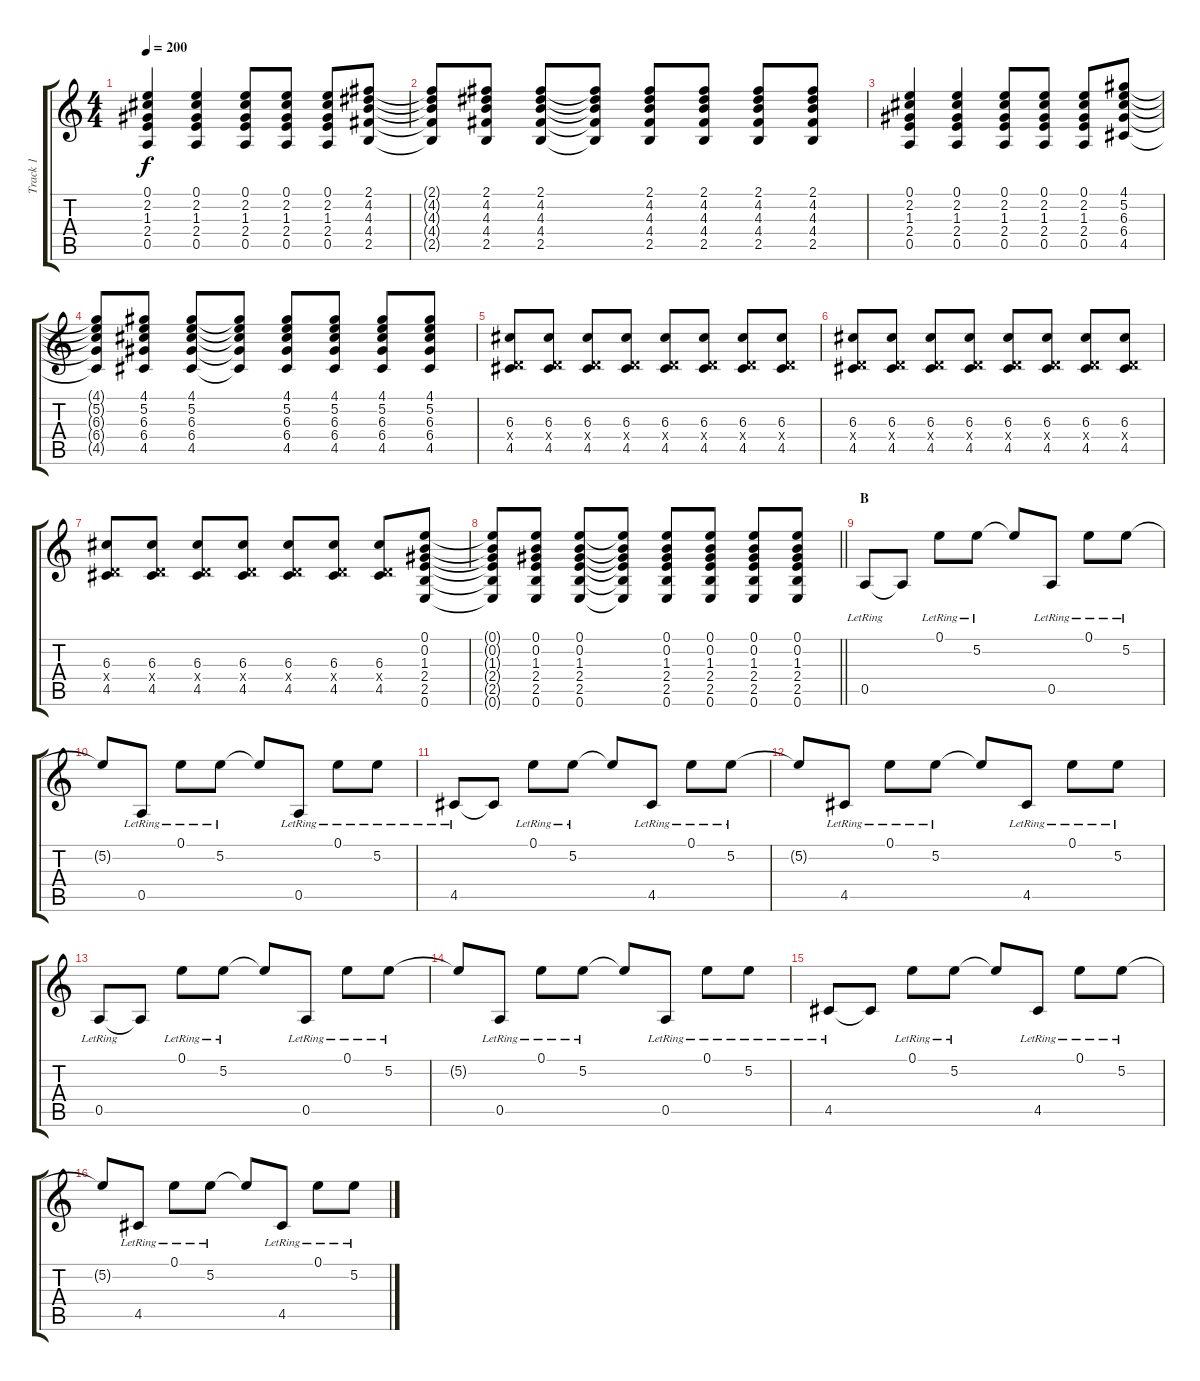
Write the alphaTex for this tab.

\track ("Track 1" "Track 1") {instrument overdrivenguitar}
\staff {score tabs}
\tuning (E4 B3 G3 D3 A2 E2) {hide}
\ts (4 4)
\tempo 200
\clef g2
\ks c
(0.1 2.2 1.3 2.4 0.5).4{dy f} (0.1 2.2 1.3 2.4 0.5).4 (0.1 2.2 1.3 2.4 0.5).8 (0.1 2.2 1.3 2.4 0.5).8 (0.1 2.2 1.3 2.4 0.5).8 (2.1 4.2 4.3 4.4 2.5).8 |
(2.1{t} 4.2{t} 4.3{t} 4.4{t} 2.5{t}).8 (2.1 4.2 4.3 4.4 2.5).8 (2.1 4.2 4.3 4.4 2.5).8 (2.1{t} 4.2{t} 4.3{t} 4.4{t} 2.5{t}).8 (2.1 4.2 4.3 4.4 2.5).8 (2.1 4.2 4.3 4.4 2.5).8 (2.1 4.2 4.3 4.4 2.5).8 (2.1 4.2 4.3 4.4 2.5).8 |
(0.1 2.2 1.3 2.4 0.5).4 (0.1 2.2 1.3 2.4 0.5).4 (0.1 2.2 1.3 2.4 0.5).8 (0.1 2.2 1.3 2.4 0.5).8 (0.1 2.2 1.3 2.4 0.5).8 (4.1 5.2 6.3 6.4 4.5).8 |
(4.1{t} 5.2{t} 6.3{t} 6.4{t} 4.5{t}).8 (4.1 5.2 6.3 6.4 4.5).8 (4.1 5.2 6.3 6.4 4.5).8 (4.1{t} 5.2{t} 6.3{t} 6.4{t} 4.5{t}).8 (4.1 5.2 6.3 6.4 4.5).8 (4.1 5.2 6.3 6.4 4.5).8 (4.1 5.2 6.3 6.4 4.5).8 (4.1 5.2 6.3 6.4 4.5).8 |
(6.3 0.4{x} 4.5).8 (6.3 0.4{x} 4.5).8 (6.3 0.4{x} 4.5).8 (6.3 0.4{x} 4.5).8 (6.3 0.4{x} 4.5).8 (6.3 0.4{x} 4.5).8 (6.3 0.4{x} 4.5).8 (6.3 0.4{x} 4.5).8 |
(6.3 0.4{x} 4.5).8 (6.3 0.4{x} 4.5).8 (6.3 0.4{x} 4.5).8 (6.3 0.4{x} 4.5).8 (6.3 0.4{x} 4.5).8 (6.3 0.4{x} 4.5).8 (6.3 0.4{x} 4.5).8 (6.3 0.4{x} 4.5).8 |
(6.3 0.4{x} 4.5).8 (6.3 0.4{x} 4.5).8 (6.3 0.4{x} 4.5).8 (6.3 0.4{x} 4.5).8 (6.3 0.4{x} 4.5).8 (6.3 0.4{x} 4.5).8 (6.3 0.4{x} 4.5).8 (0.1 0.2 1.3 2.4 2.5 0.6).8 |
\barLineRight lightlight
(0.1{t} 0.2{t} 1.3{t} 2.4{t} 2.5{t} 0.6{t}).8 (0.1 0.2 1.3 2.4 2.5 0.6).8 (0.1 0.2 1.3 2.4 2.5 0.6).8 (0.1{t} 0.2{t} 1.3{t} 2.4{t} 2.5{t} 0.6{t}).8 (0.1 0.2 1.3 2.4 2.5 0.6).8 (0.1 0.2 1.3 2.4 2.5 0.6).8 (0.1 0.2 1.3 2.4 2.5 0.6).8 (0.1 0.2 1.3 2.4 2.5 0.6).8 |
\section ("" "B")
0.5{lr}.8 0.5{t}.8 0.1{lr}.8 5.2{lr}.8 5.2{t}.8 0.5{lr}.8 0.1{lr}.8 5.2{lr}.8 |
5.2{t}.8 0.5{lr}.8 0.1{lr}.8 5.2{lr}.8 5.2{t}.8 0.5{lr}.8 0.1{lr}.8 5.2{lr}.8 |
4.5{lr}.8 4.5{t}.8 0.1{lr}.8 5.2{lr}.8 5.2{t}.8 4.5{lr}.8 0.1{lr}.8 5.2{lr}.8 |
5.2{t}.8 4.5{lr}.8 0.1{lr}.8 5.2{lr}.8 5.2{t}.8 4.5{lr}.8 0.1{lr}.8 5.2{lr}.8 |
0.5{lr}.8 0.5{t}.8 0.1{lr}.8 5.2{lr}.8 5.2{t}.8 0.5{lr}.8 0.1{lr}.8 5.2{lr}.8 |
5.2{t}.8 0.5{lr}.8 0.1{lr}.8 5.2{lr}.8 5.2{t}.8 0.5{lr}.8 0.1{lr}.8 5.2{lr}.8 |
4.5{lr}.8 4.5{t}.8 0.1{lr}.8 5.2{lr}.8 5.2{t}.8 4.5{lr}.8 0.1{lr}.8 5.2{lr}.8 |
5.2{t}.8 4.5{lr}.8 0.1{lr}.8 5.2{lr}.8 5.2{t}.8 4.5{lr}.8 0.1{lr}.8 5.2{lr}.8
